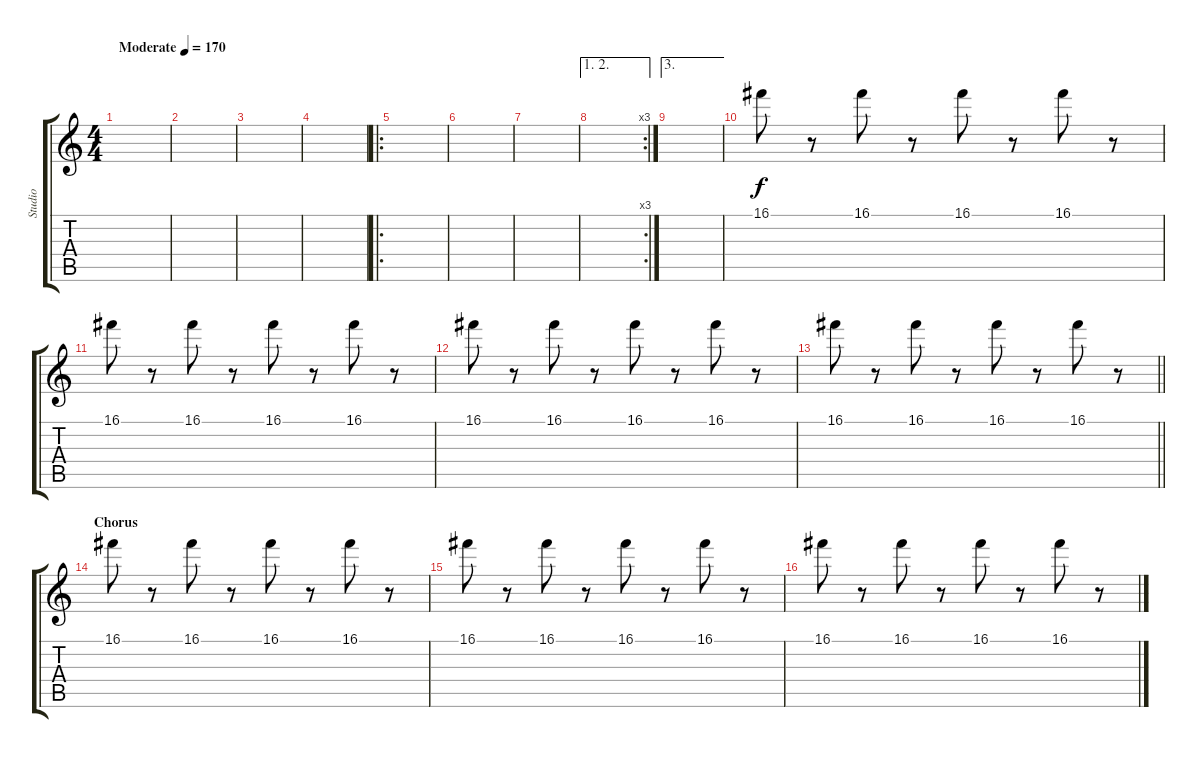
\track ("Studio" "Studio") {instrument distortionguitar}
\staff {score tabs}
\tuning (D4 A3 F3 C3 G2 D2) {hide}
\ts (4 4)
\tempo (170 "Moderate")
\clef g2
\ks c
|
|
|
|
\ro
|
|
|
\ae (1 2)
\rc 3
|
\ae 3
|
16.1.8 r.8 16.1.8 r.8 16.1.8 r.8 16.1.8 r.8 |
16.1.8 r.8 16.1.8 r.8 16.1.8 r.8 16.1.8 r.8 |
16.1.8 r.8 16.1.8 r.8 16.1.8 r.8 16.1.8 r.8 |
\barLineRight lightlight
16.1.8 r.8 16.1.8 r.8 16.1.8 r.8 16.1.8 r.8 |
\section ("" "Chorus")
16.1.8 r.8 16.1.8 r.8 16.1.8 r.8 16.1.8 r.8 |
16.1.8 r.8 16.1.8 r.8 16.1.8 r.8 16.1.8 r.8 |
16.1.8 r.8 16.1.8 r.8 16.1.8 r.8 16.1.8 r.8
